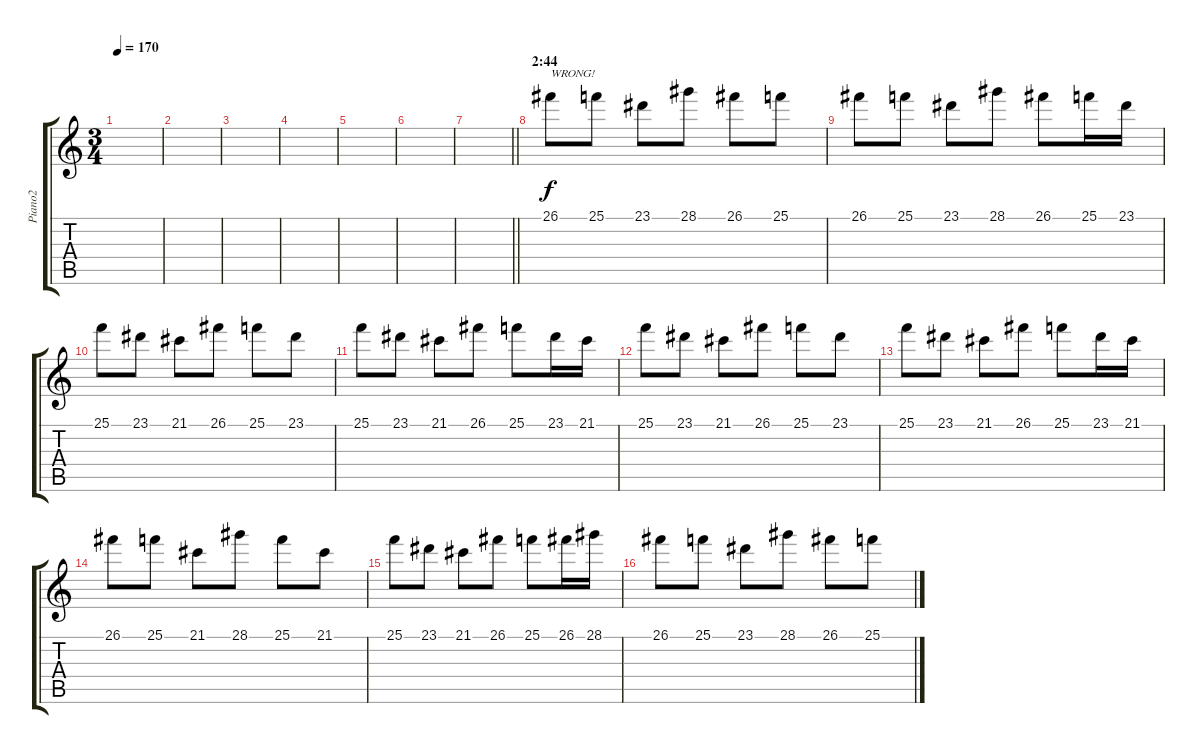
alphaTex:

\track ("Piano2" "Piano2") {instrument acousticgrandpiano}
\staff {score tabs}
\tuning (E4 B3 G3 D3 A2 E2) {hide}
\ts (3 4)
\tempo 170
\clef g2
\ks c
|
|
|
|
|
|
\barLineRight lightlight
|
\section ("" "2:44")
26.1.8{txt "WRONG!" volume 12} 25.1.8 23.1.8 28.1.8 26.1.8 25.1.8 |
26.1.8 25.1.8 23.1.8 28.1.8 26.1.8 25.1.16 23.1.16 |
25.1.8 23.1.8 21.1.8 26.1.8 25.1.8 23.1.8 |
25.1.8 23.1.8 21.1.8 26.1.8 25.1.8 23.1.16 21.1.16 |
25.1.8 23.1.8 21.1.8 26.1.8 25.1.8 23.1.8 |
25.1.8 23.1.8 21.1.8 26.1.8 25.1.8 23.1.16 21.1.16 |
26.1.8 25.1.8 21.1.8 28.1.8 25.1.8 21.1.8 |
25.1.8 23.1.8 21.1.8 26.1.8 25.1.8 26.1.16 28.1.16 |
26.1.8 25.1.8 23.1.8 28.1.8 26.1.8 25.1.8
